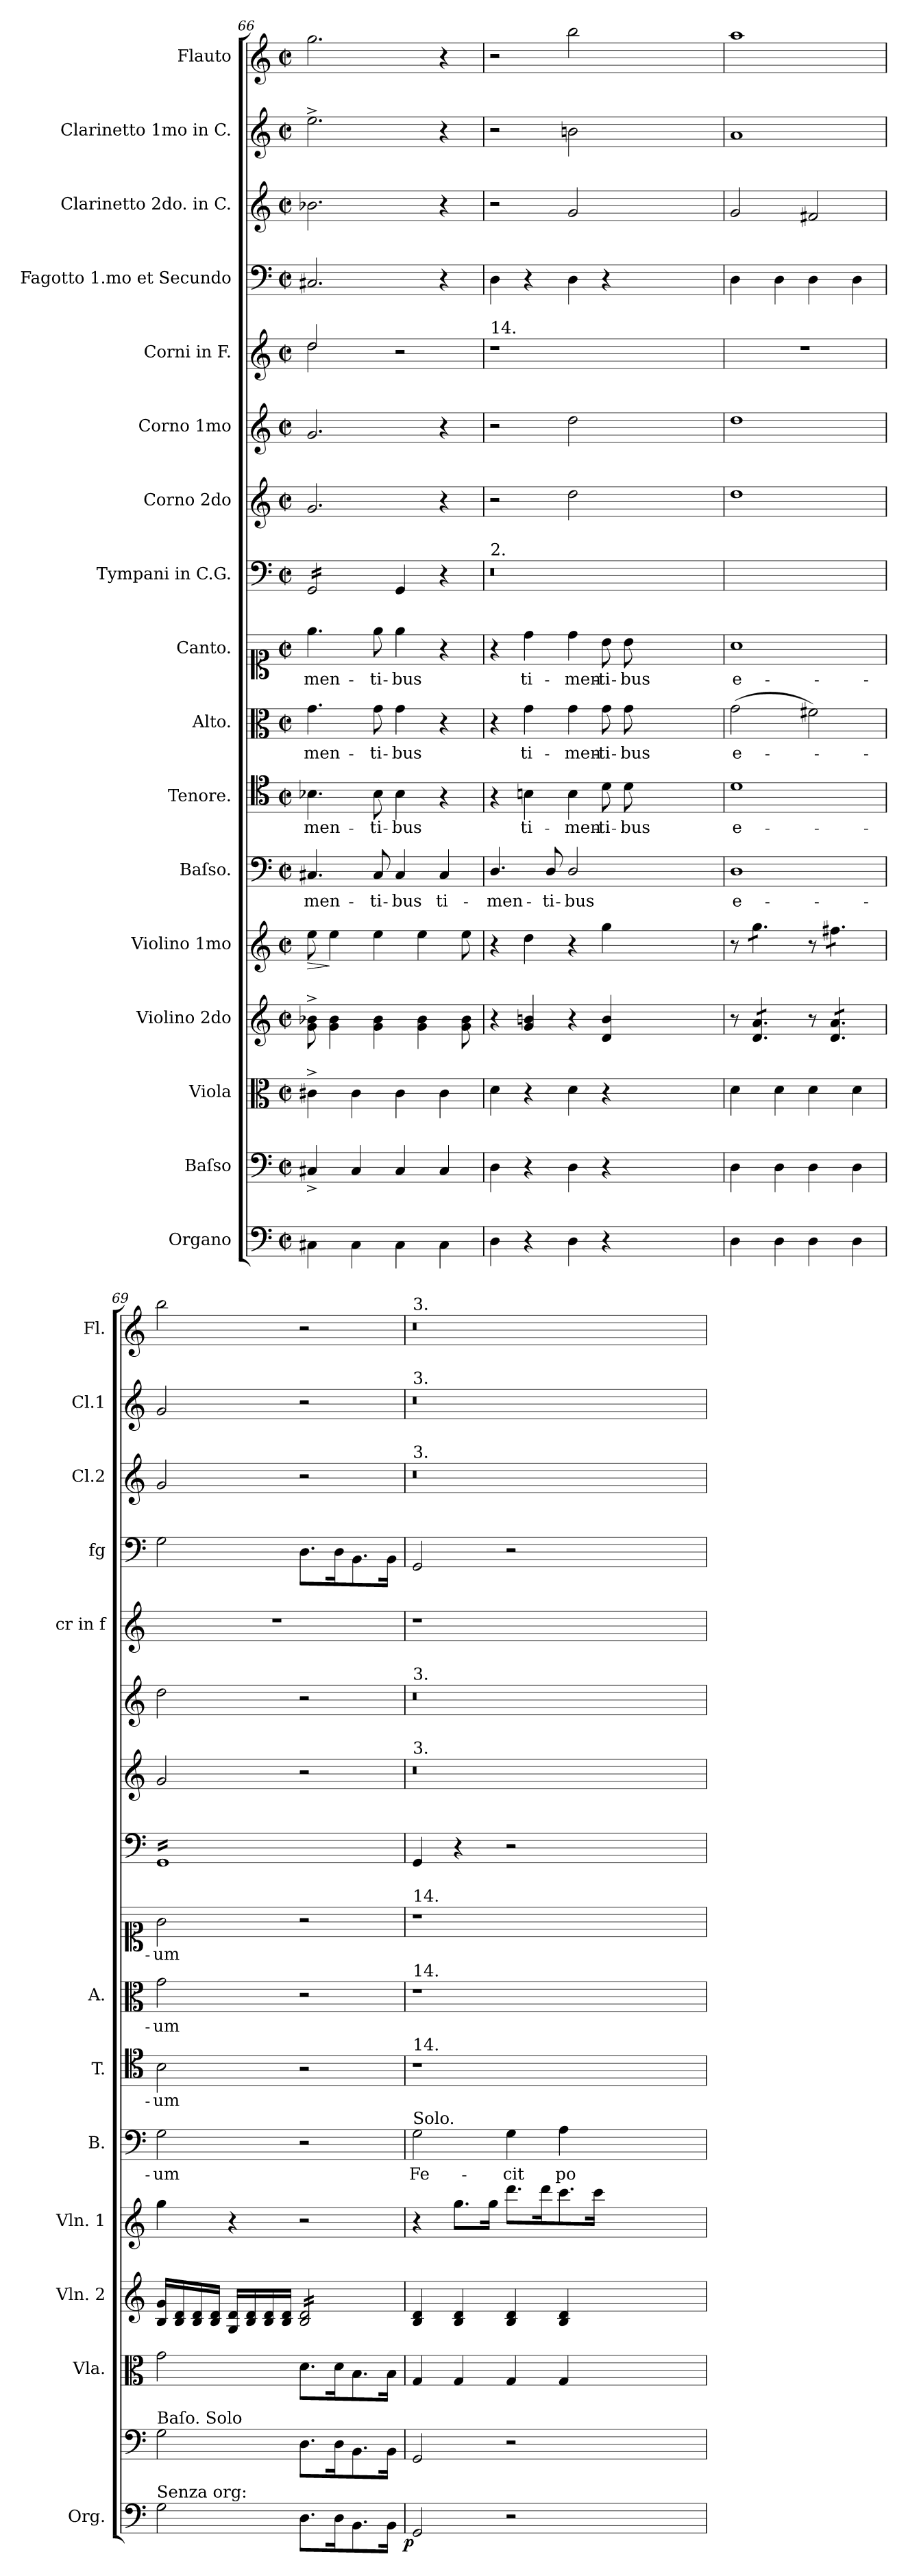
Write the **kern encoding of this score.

**kern	**dynam	**kern	**kern	**kern	**kern	**dynam	**kern	**text	**kern	**text	**kern	**text	**kern	**text	**kern	**kern	**kern	**kern	**kern	**kern	**kern	**kern
*part17	*part17	*part16	*part15	*part14	*part13	*part13	*part12	*part12	*part11	*part11	*part10	*part10	*part9	*part9	*part8	*part7	*part6	*part5	*part4	*part3	*part2	*part1
*staff17	*staff17	*staff16	*staff15	*staff14	*staff13	*staff13	*staff12	*staff12	*staff11	*staff11	*staff10	*staff10	*staff9	*staff9	*staff8	*staff7	*staff6	*staff5	*staff4	*staff3	*staff2	*staff1
*I"Organo	*	*I"Baſso	*I"Viola	*I"Violino 2do	*I"Violino 1mo	*	*I"Baſso.	*	*I"Tenore.	*	*I"Alto.	*	*I"Canto.	*	*I"Tympani in C.G.	*I"Corno 2do	*I"Corno 1mo	*I"Corni in F.	*I"Fagotto 1.mo et Secundo	*I"Clarinetto 2do. in C.	*I"Clarinetto 1mo in C.	*I"Flauto
*I'Org.	*	*	*I'Vla.	*I'Vln. 2	*I'Vln. 1	*	*I'B.	*	*I'T.	*	*I'A.	*	*	*	*	*	*	*I'cr in f	*I'fg	*I'Cl.2	*I'Cl.1	*I'Fl.
*clefF4	*	*clefF4	*clefC3	*clefG2	*clefG2	*	*clefF4	*	*clefC4	*	*clefC3	*	*clefC1	*	*clefF4	*clefG2	*clefG2	*clefG2	*clefF4	*clefG2	*clefG2	*clefG2
*	*	*	*	*	*	*	*	*	*	*	*	*	*	*	*	*	*	*ITrd4c7	*	*	*	*
*k[]	*	*k[]	*k[]	*k[]	*k[]	*	*k[]	*	*k[]	*	*k[]	*	*k[]	*	*k[]	*k[]	*k[]	*k[b-]	*k[]	*k[]	*k[]	*k[]
*M2/2	*	*M2/2	*M2/2	*M2/2	*M2/2	*	*M2/2	*	*M2/2	*	*M2/2	*	*M2/2	*	*M2/2	*M2/2	*M2/2	*M2/2	*M2/2	*M2/2	*M2/2	*M2/2
*met(c|)	*	*met(c|)	*met(c|)	*met(c|)	*met(c|)	*	*met(c|)	*	*met(c|)	*	*met(c|)	*	*met(c|)	*	*met(c|)	*met(c|)	*met(c|)	*met(c|)	*met(c|)	*met(c|)	*met(c|)	*met(c|)
=66	=66	=66	=66	=66	=66	=66	=66	=66	=66	=66	=66	=66	=66	=66	=66	=66	=66	=66	=66	=66	=66	=66
!	!	!	!	!	!	!LO:HP:b	!	!	!	!	!	!	!	!	!	!	!	!	!	!	!	!
*	*	*	*	*	*	*	*	*	*	*	*	*	*	*	*	*	*	*^	*	*	*	*
*	*	*	*	*	*	*	*	*	*	*	*	*	*	*	*tremolo	*	*	*	*	*	*	*	*
4C#X\	.	4C#X^/	4c#X^<\	8g^<\ 8b-X^<\	8ee\	>	4.C#X/	-men-	4.B-X\	-men-	4.g\	-men-	4.ee\	-men-	16GG/LL	2.g/	2.g/	2g/	2g\	2.C#X/	2.b-X\	2.ee^<\	2.gg\
.	.	.	.	.	.	.	.	.	.	.	.	.	.	.	16GG/	.	.	.	.	.	.	.	.
.	.	.	.	4g\ 4b-\	4ee\	]	.	.	.	.	.	.	.	.	16GG/	.	.	.	.	.	.	.	.
.	.	.	.	.	.	.	.	.	.	.	.	.	.	.	16GG/	.	.	.	.	.	.	.	.
4C#\	.	4C#/	4c#\	.	.	.	.	.	.	.	.	.	.	.	16GG/	.	.	.	.	.	.	.	.
.	.	.	.	.	.	.	.	.	.	.	.	.	.	.	16GG/	.	.	.	.	.	.	.	.
.	.	.	.	4g\ 4b-\	4ee\	.	8C#/	-ti-	8B-\	-ti-	8g\	-ti-	8ee\	-ti-	16GG/	.	.	.	.	.	.	.	.
.	.	.	.	.	.	.	.	.	.	.	.	.	.	.	16GG/JJ	.	.	.	.	.	.	.	.
*	*	*	*	*	*	*	*	*	*	*	*	*	*	*	*Xtremolo	*	*	*	*	*	*	*	*
4C#\	.	4C#/	4c#\	.	.	.	4C#/	-bus	4B-\	-bus	4g\	-bus	4ee\	-bus	4GG/	.	.	2r	2ryy	.	.	.	.
.	.	.	.	4g\ 4b-\	4ee\	.	.	.	.	.	.	.	.	.	.	.	.	.	.	.	.	.	.
4C#\	.	4C#/	4c#\	.	.	.	4C#/	ti-	4r	.	4r	.	4r	.	4r	4r	4r	.	.	4r	4r	4r	4r
.	.	.	.	8g\ 8b-\	8ee\	.	.	.	.	.	.	.	.	.	.	.	.	.	.	.	.	.	.
*	*	*	*	*	*	*	*	*	*	*	*	*	*	*	*	*	*	*v	*v	*	*	*	*
=67	=67	=67	=67	=67	=67	=67	=67	=67	=67	=67	=67	=67	=67	=67	=67	=67	=67	=67	=67	=67	=67	=67
!	!	!	!	!	!	!	!	!	!	!	!	!	!	!	!	!	!	!LO:TX:a:t=14.	!	!	!	!
!	!	!	!	!	!	!	!	!	!	!	!	!	!	!	!LO:TX:a:t=2.	!	!	!	!	!	!	!
4D\	.	4D\	4d\	4r	4r	.	4.D/	-men-	4r	.	4r	.	4r	.	0r	2r	2r	1r	4D\	2r	2r	2r
4r	.	4r	4r	4g/ 4bn/	4dd\	.	.	.	4Bn\	ti-	4g\	ti-	4dd\	ti-	.	.	.	.	4r	.	.	.
.	.	.	.	.	.	.	8D/	-ti-	.	.	.	.	.	.	.	.	.	.	.	.	.	.
4D\	.	4D\	4d\	4r	4r	.	2D/	-bus	4B\	-men-	4g\	-men-	4dd\	-men-	.	2dd\	2dd\	.	4D\	2g/	2bn\	2bb\
4r	.	4r	4r	4d/ 4b/	4gg\	.	.	.	8d\	-ti-	8g\	-ti-	8b\	-ti-	.	.	.	.	4r	.	.	.
.	.	.	.	.	.	.	.	.	8d\	-bus	8g\	-bus	8b\	-bus	.	.	.	.	.	.	.	.
1ryy	.	1ryy	1ryy	1ryy	1ryy	.	1ryy	.	1ryy	.	1ryy	.	1ryy	.	.	1ryy	1ryy	1ryy	1ryy	1ryy	1ryy	1ryy
=68	=68	=68	=68	=68	=68	=68	=68	=68	=68	=68	=68	=68	=68	=68	=68	=68	=68	=68	=68	=68	=68	=68
4D\	.	4D\	4d\	8r	8r	.	1D\	e-	1d\	e-	(2g\	e-	1a\	e-	1ryy	1dd\	1dd\	1r	4D\	2g/	1a/	1aa\
*	*	*	*	*tremolo	*	*	*	*	*	*	*	*	*	*	*	*	*	*	*	*	*	*
*	*	*	*	*	*tremolo	*	*	*	*	*	*	*	*	*	*	*	*	*	*	*	*	*
.	.	.	.	8d/ 8a/L	8gg\L	.	.	.	.	.	.	.	.	.	.	.	.	.	.	.	.	.
4D\	.	4D\	4d\	8d/ 8a/	8gg\	.	.	.	.	.	.	.	.	.	.	.	.	.	4D\	.	.	.
.	.	.	.	8d/ 8a/J	8gg\J	.	.	.	.	.	.	.	.	.	.	.	.	.	.	.	.	.
4D\	.	4D\	4d\	8r	8r	.	.	.	.	.	2f#X\)	.	.	.	.	.	.	.	4D\	2f#X/	.	.
.	.	.	.	8d/ 8a/L	8ff#X\L	.	.	.	.	.	.	.	.	.	.	.	.	.	.	.	.	.
4D\	.	4D\	4d\	8d/ 8a/	8ff#X\	.	.	.	.	.	.	.	.	.	.	.	.	.	4D\	.	.	.
.	.	.	.	8d/ 8a/J	8ff#X\J	.	.	.	.	.	.	.	.	.	.	.	.	.	.	.	.	.
*	*	*	*	*	*Xtremolo	*	*	*	*	*	*	*	*	*	*	*	*	*	*	*	*	*
*	*	*	*	*Xtremolo	*	*	*	*	*	*	*	*	*	*	*	*	*	*	*	*	*	*
=69	=69	=69	=69	=69	=69	=69	=69	=69	=69	=69	=69	=69	=69	=69	=69	=69	=69	=69	=69	=69	=69	=69
!	!	!LO:TX:a:t=Baſo. Solo	!	!	!	!	!	!	!	!	!	!	!	!	!	!	!	!	!	!	!	!
!LO:TX:a:t=Senza org&colon;	!	!	!	!	!	!	!	!	!	!	!	!	!	!	!	!	!	!	!	!	!	!
*	*	*	*	*	*	*	*	*	*	*	*	*	*	*	*tremolo	*	*	*	*	*	*	*
2G\	.	2G\	2g\	16B/ 16g/LL	4gg\	.	2G\	-um	2B\	-um	2g\	-um	2g\	-um	16GG/LL	2g/	2dd\	1r	2G\	2g/	2g/	2bb\
.	.	.	.	16B/ 16d/	.	.	.	.	.	.	.	.	.	.	16GG/	.	.	.	.	.	.	.
.	.	.	.	16B/ 16d/	.	.	.	.	.	.	.	.	.	.	16GG/	.	.	.	.	.	.	.
.	.	.	.	16B/ 16d/JJ	.	.	.	.	.	.	.	.	.	.	16GG/	.	.	.	.	.	.	.
.	.	.	.	16G/ 16d/LL	4r	.	.	.	.	.	.	.	.	.	16GG/	.	.	.	.	.	.	.
.	.	.	.	16B/ 16d/	.	.	.	.	.	.	.	.	.	.	16GG/	.	.	.	.	.	.	.
.	.	.	.	16B/ 16d/	.	.	.	.	.	.	.	.	.	.	16GG/	.	.	.	.	.	.	.
.	.	.	.	16B/ 16d/JJ	.	.	.	.	.	.	.	.	.	.	16GG/	.	.	.	.	.	.	.
*	*	*	*	*tremolo	*	*	*	*	*	*	*	*	*	*	*	*	*	*	*	*	*	*
8.D\L	.	8.D\L	8.d\L	16B/ 16d/LL	2r	.	2r	.	2r	.	2r	.	2r	.	16GG/	2r	2r	.	8.D\L	2r	2r	2r
.	.	.	.	16B/ 16d/	.	.	.	.	.	.	.	.	.	.	16GG/	.	.	.	.	.	.	.
.	.	.	.	16B/ 16d/	.	.	.	.	.	.	.	.	.	.	16GG/	.	.	.	.	.	.	.
16D\K	.	16D\K	16d\K	16B/ 16d/	.	.	.	.	.	.	.	.	.	.	16GG/	.	.	.	16D\K	.	.	.
8.BB\	.	8.BB\	8.B\	16B/ 16d/	.	.	.	.	.	.	.	.	.	.	16GG/	.	.	.	8.BB\	.	.	.
.	.	.	.	16B/ 16d/	.	.	.	.	.	.	.	.	.	.	16GG/	.	.	.	.	.	.	.
.	.	.	.	16B/ 16d/	.	.	.	.	.	.	.	.	.	.	16GG/	.	.	.	.	.	.	.
16BB\Jk	.	16BB\Jk	16B\Jk	16B/ 16d/JJ	.	.	.	.	.	.	.	.	.	.	16GG/JJ	.	.	.	16BB\Jk	.	.	.
*	*	*	*	*	*	*	*	*	*	*	*	*	*	*	*Xtremolo	*	*	*	*	*	*	*
*	*	*	*	*Xtremolo	*	*	*	*	*	*	*	*	*	*	*	*	*	*	*	*	*	*
=70	=70	=70	=70	=70	=70	=70	=70	=70	=70	=70	=70	=70	=70	=70	=70	=70	=70	=70	=70	=70	=70	=70
!	!	!	!	!	!	!	!	!	!	!	!	!	!	!	!	!	!	!	!	!	!	!LO:TX:a:t=3.
!	!	!	!	!	!	!	!	!	!	!	!	!	!	!	!	!	!	!	!	!	!LO:TX:a:t=3.	!
!	!	!	!	!	!	!	!	!	!	!	!	!	!	!	!	!	!	!	!	!LO:TX:a:t=3.	!	!
!	!	!	!	!	!	!	!	!	!	!	!	!	!	!	!	!	!LO:TX:a:t=3.	!	!	!	!	!
!	!	!	!	!	!	!	!	!	!	!	!	!	!	!	!	!LO:TX:a:t=3.	!	!	!	!	!	!
!	!	!	!	!	!	!	!	!	!	!	!	!	!LO:TX:a:t=14.	!	!	!	!	!	!	!	!	!
!	!	!	!	!	!	!	!	!	!	!	!LO:TX:a:t=14.	!	!	!	!	!	!	!	!	!	!	!
!	!	!	!	!	!	!	!	!	!LO:TX:a:t=14.	!	!	!	!	!	!	!	!	!	!	!	!	!
!	!	!	!	!	!	!	!LO:TX:a:t=Solo.	!	!	!	!	!	!	!	!	!	!	!	!	!	!	!
!	!LO:DY:b:rj	!	!	!	!	!	!	!	!	!	!	!	!	!	!	!	!	!	!	!	!	!
2GG/	p	2GG/	4G/	4B/ 4d/	4r	.	2G\	Fe-	1r	.	1r	.	1r	.	4GG/	0r	0r	1r	2GG/	0r	0r	0r
.	.	.	4G/	4B/ 4d/	8.gg\L	.	.	.	.	.	.	.	.	.	4r	.	.	.	.	.	.	.
.	.	.	.	.	16gg\Jk	.	.	.	.	.	.	.	.	.	.	.	.	.	.	.	.	.
2r	.	2r	4G/	4B/ 4d/	8.ddd\L	.	4G\	-cit	.	.	.	.	.	.	2r	.	.	.	2r	.	.	.
.	.	.	.	.	16ddd\K	.	.	.	.	.	.	.	.	.	.	.	.	.	.	.	.	.
.	.	.	4G/	4B/ 4d/	8.ccc\	.	4A\	po-	.	.	.	.	.	.	.	.	.	.	.	.	.	.
.	.	.	.	.	16ccc\Jk	.	.	.	.	.	.	.	.	.	.	.	.	.	.	.	.	.
1ryy	.	1ryy	1ryy	1ryy	1ryy	.	1ryy	.	1ryy	.	1ryy	.	1ryy	.	1ryy	.	.	1ryy	1ryy	.	.	.
=	=	=	=	=	=	=	=	=	=	=	=	=	=	=	=	=	=	=	=	=	=	=
*-	*-	*-	*-	*-	*-	*-	*-	*-	*-	*-	*-	*-	*-	*-	*-	*-	*-	*-	*-	*-	*-	*-
